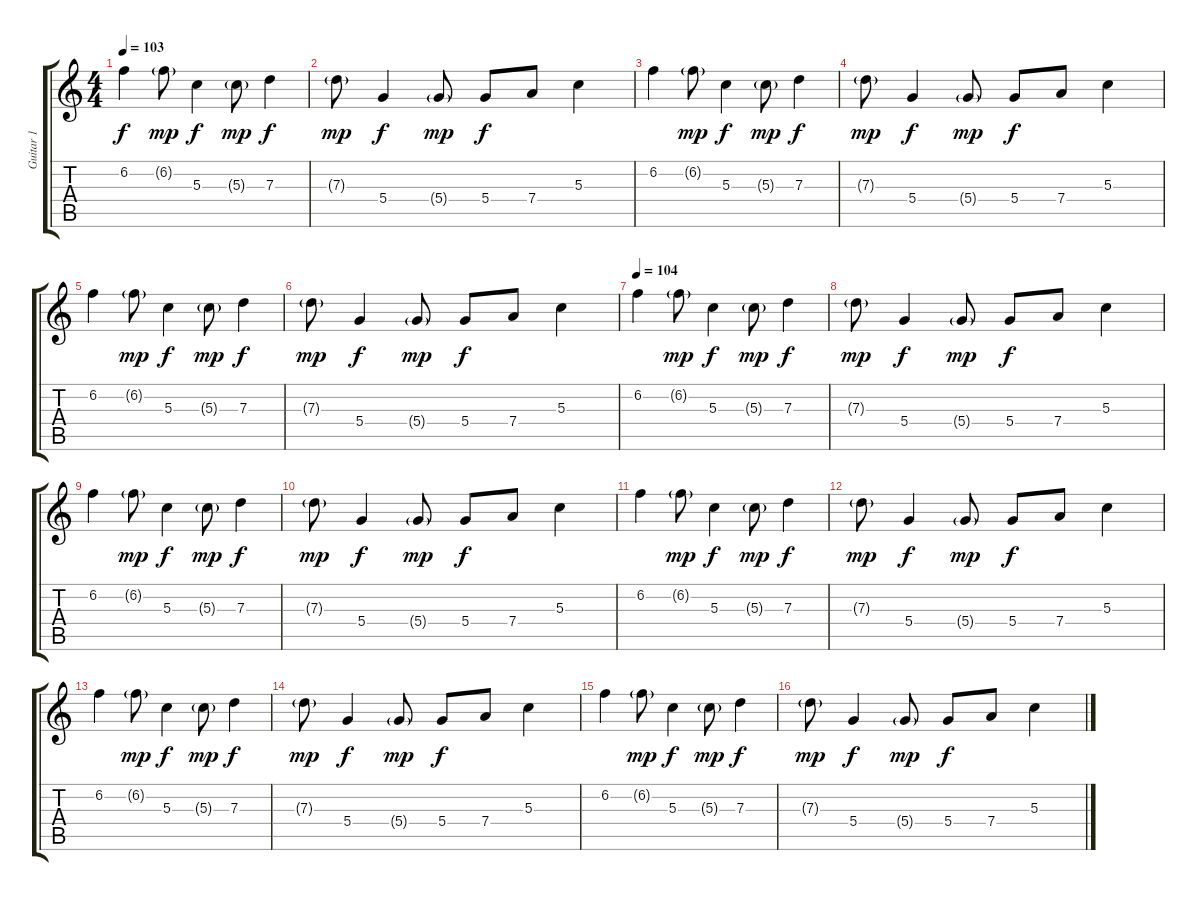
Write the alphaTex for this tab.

\track ("Guitar 1" "Guitar 1") {instrument electricguitarjazz}
\staff {score tabs}
\tuning (E4 B3 G3 D3 A2 E2) {hide}
\ts (4 4)
\tempo 103
\clef g2
\ks c
6.2.4{dy f} 6.2{g}.8{dy mp} 5.3.4{dy f} 5.3{g}.8{dy mp} 7.3.4{dy f} |
7.3{g}.8{dy mp} 5.4.4{dy f} 5.4{g}.8{dy mp} 5.4.8{dy f} 7.4.8 5.3.4 |
6.2.4 6.2{g}.8{dy mp} 5.3.4{dy f} 5.3{g}.8{dy mp} 7.3.4{dy f} |
7.3{g}.8{dy mp} 5.4.4{dy f} 5.4{g}.8{dy mp} 5.4.8{dy f} 7.4.8 5.3.4 |
6.2.4 6.2{g}.8{dy mp} 5.3.4{dy f} 5.3{g}.8{dy mp} 7.3.4{dy f} |
7.3{g}.8{dy mp} 5.4.4{dy f} 5.4{g}.8{dy mp} 5.4.8{dy f} 7.4.8 5.3.4 |
\tempo 104
6.2.4 6.2{g}.8{dy mp} 5.3.4{dy f} 5.3{g}.8{dy mp} 7.3.4{dy f} |
7.3{g}.8{dy mp} 5.4.4{dy f} 5.4{g}.8{dy mp} 5.4.8{dy f} 7.4.8 5.3.4 |
6.2.4 6.2{g}.8{dy mp} 5.3.4{dy f} 5.3{g}.8{dy mp} 7.3.4{dy f} |
7.3{g}.8{dy mp} 5.4.4{dy f} 5.4{g}.8{dy mp} 5.4.8{dy f} 7.4.8 5.3.4 |
6.2.4 6.2{g}.8{dy mp} 5.3.4{dy f} 5.3{g}.8{dy mp} 7.3.4{dy f} |
7.3{g}.8{dy mp} 5.4.4{dy f} 5.4{g}.8{dy mp} 5.4.8{dy f} 7.4.8 5.3.4 |
6.2.4 6.2{g}.8{dy mp} 5.3.4{dy f} 5.3{g}.8{dy mp} 7.3.4{dy f} |
7.3{g}.8{dy mp} 5.4.4{dy f} 5.4{g}.8{dy mp} 5.4.8{dy f} 7.4.8 5.3.4 |
6.2.4 6.2{g}.8{dy mp} 5.3.4{dy f} 5.3{g}.8{dy mp} 7.3.4{dy f} |
7.3{g}.8{dy mp} 5.4.4{dy f} 5.4{g}.8{dy mp} 5.4.8{dy f} 7.4.8 5.3.4
